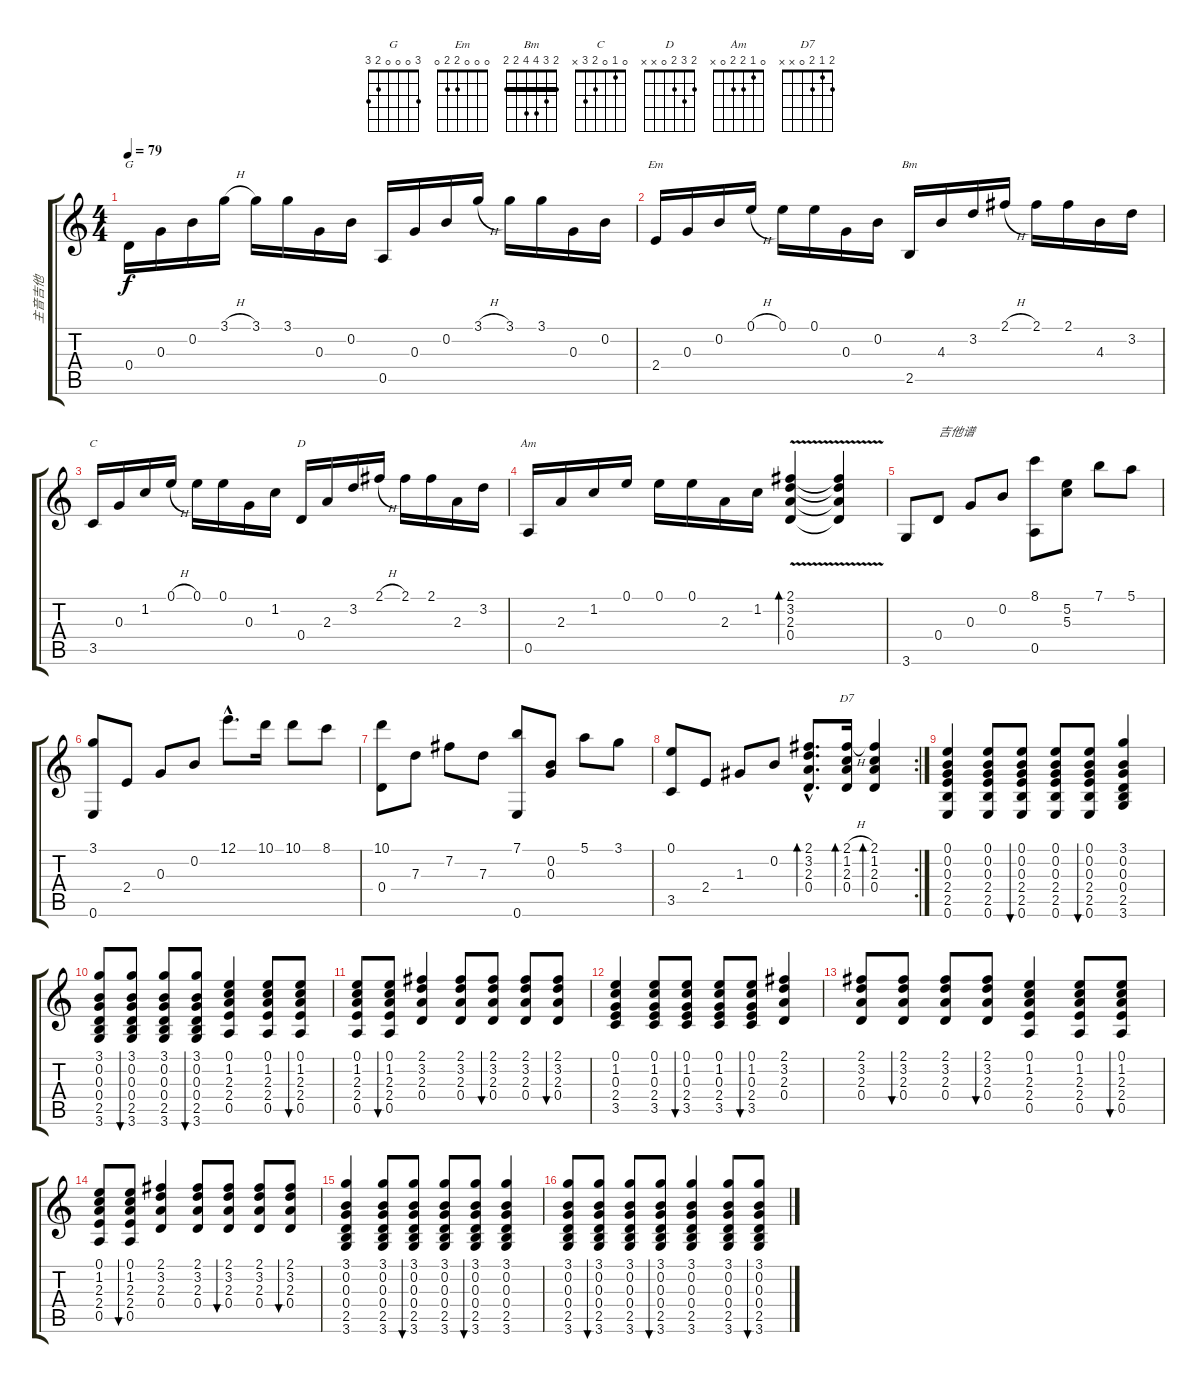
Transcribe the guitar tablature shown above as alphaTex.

\track ("主音吉他" "主音吉他") {instrument acousticguitarnylon}
\staff {score tabs}
\tuning (E4 B3 G3 D3 A2 E2) {hide}
\chord ("G" 3 0 0 0 2 3)
\chord ("Em" 0 0 0 2 2 0)
\chord ("Bm" 2 3 4 4 2 2) {barre 2}
\chord ("C" 0 1 0 2 3 x)
\chord ("D" 2 3 2 0 x x)
\chord ("Am" 0 1 2 2 0 x)
\chord ("D7" 2 1 2 0 x x)
\ts (4 4)
\tempo 79
\clef g2
\ks c
0.4.16{ch "G" dy f} 0.3.16 0.2.16 3.1{h}.16 3.1.16 3.1.16 0.3.16 0.2.16 0.5.16 0.3.16 0.2.16 3.1{h}.16 3.1.16 3.1.16 0.3.16 0.2.16 |
2.4.16{ch "Em"} 0.3.16 0.2.16 0.1{h}.16 0.1.16 0.1.16 0.3.16 0.2.16 2.5.16{ch "Bm"} 4.3.16 3.2.16 2.1{h}.16 2.1.16 2.1.16 4.3.16 3.2.16 |
3.5.16{ch "C"} 0.3.16 1.2.16 0.1{h}.16 0.1.16 0.1.16 0.3.16 1.2.16 0.4.16{ch "D"} 2.3.16 3.2.16 2.1{h}.16 2.1.16 2.1.16 2.3.16 3.2.16 |
0.5.16{ch "Am"} 2.3.16 1.2.16 0.1.16 0.1.16 0.1.16 2.3.16 1.2.16 (2.1{v} 3.2{v} 2.3{v} 0.4{v}).4{bd 480} (2.1{t} 3.2{t} 2.3{t} 0.4{t}).4 |
3.6.8 0.4.8{txt "吉他谱"} 0.3.8 0.2.8 (8.1 0.5).8 (5.2 5.3).8 7.1.8 5.1.8 |
(3.1 0.6).8 2.4.8 0.3.8 0.2.8 12.1{hac}.8{d} 10.1.16 10.1.8 8.1.8 |
(10.1 0.4).8 7.3.8 7.2.8 7.3.8 (7.1 0.6).8 (0.2 0.3).8 5.1.8 3.1.8 |
\rc 2
(0.1 3.5).8 2.4.8 1.3.8 0.2.8 (2.1{hac} 3.2{hac} 2.3{hac} 0.4{hac}).8{d bd 240} (2.1{h} 1.2 2.3 0.4).16{bd 240 ch "D7"} (2.1 1.2 2.3 0.4).4{bd 240} |
(0.1 0.2 0.3 2.4 2.5 0.6).4 (0.1 0.2 0.3 2.4 2.5 0.6).8 (0.1 0.2 0.3 2.4 2.5 0.6).8{bu 60} (0.1 0.2 0.3 2.4 2.5 0.6).8 (0.1 0.2 0.3 2.4 2.5 0.6).8{bu 30} (3.1 0.2 0.3 0.4 2.5 3.6).4 |
(3.1 0.2 0.3 0.4 2.5 3.6).8 (3.1 0.2 0.3 0.4 2.5 3.6).8{bu 30} (3.1 0.2 0.3 0.4 2.5 3.6).8 (3.1 0.2 0.3 0.4 2.5 3.6).8{bu 30} (0.1 1.2 2.3 2.4 0.5).4 (0.1 1.2 2.3 2.4 0.5).8 (0.1 1.2 2.3 2.4 0.5).8{bu 30} |
(0.1 1.2 2.3 2.4 0.5).8 (0.1 1.2 2.3 2.4 0.5).8{bu 30} (2.1 3.2 2.3 0.4).4 (2.1 3.2 2.3 0.4).8 (2.1 3.2 2.3 0.4).8{bu 30} (2.1 3.2 2.3 0.4).8 (2.1 3.2 2.3 0.4).8{bu 30} |
(0.1 1.2 0.3 2.4 3.5).4 (0.1 1.2 0.3 2.4 3.5).8 (0.1 1.2 0.3 2.4 3.5).8{bu 30} (0.1 1.2 0.3 2.4 3.5).8 (0.1 1.2 0.3 2.4 3.5).8{bu 30} (2.1 3.2 2.3 0.4).4 |
(2.1 3.2 2.3 0.4).8 (2.1 3.2 2.3 0.4).8{bu 30} (2.1 3.2 2.3 0.4).8 (2.1 3.2 2.3 0.4).8{bu 30} (0.1 1.2 2.3 2.4 0.5).4 (0.1 1.2 2.3 2.4 0.5).8 (0.1 1.2 2.3 2.4 0.5).8{bu 30} |
(0.1 1.2 2.3 2.4 0.5).8 (0.1 1.2 2.3 2.4 0.5).8{bu 30} (2.1 3.2 2.3 0.4).4 (2.1 3.2 2.3 0.4).8 (2.1 3.2 2.3 0.4).8{bu 30} (2.1 3.2 2.3 0.4).8 (2.1 3.2 2.3 0.4).8{bu 30} |
(3.1 0.2 0.3 0.4 2.5 3.6).4 (3.1 0.2 0.3 0.4 2.5 3.6).8 (3.1 0.2 0.3 0.4 2.5 3.6).8{bu 30} (3.1 0.2 0.3 0.4 2.5 3.6).8 (3.1 0.2 0.3 0.4 2.5 3.6).8{bu 30} (3.1 0.2 0.3 0.4 2.5 3.6).4 |
(3.1 0.2 0.3 0.4 2.5 3.6).8 (3.1 0.2 0.3 0.4 2.5 3.6).8{bu 30} (3.1 0.2 0.3 0.4 2.5 3.6).8 (3.1 0.2 0.3 0.4 2.5 3.6).8{bu 30} (3.1 0.2 0.3 0.4 2.5 3.6).4 (3.1 0.2 0.3 0.4 2.5 3.6).8 (3.1 0.2 0.3 0.4 2.5 3.6).8{bu 30}
